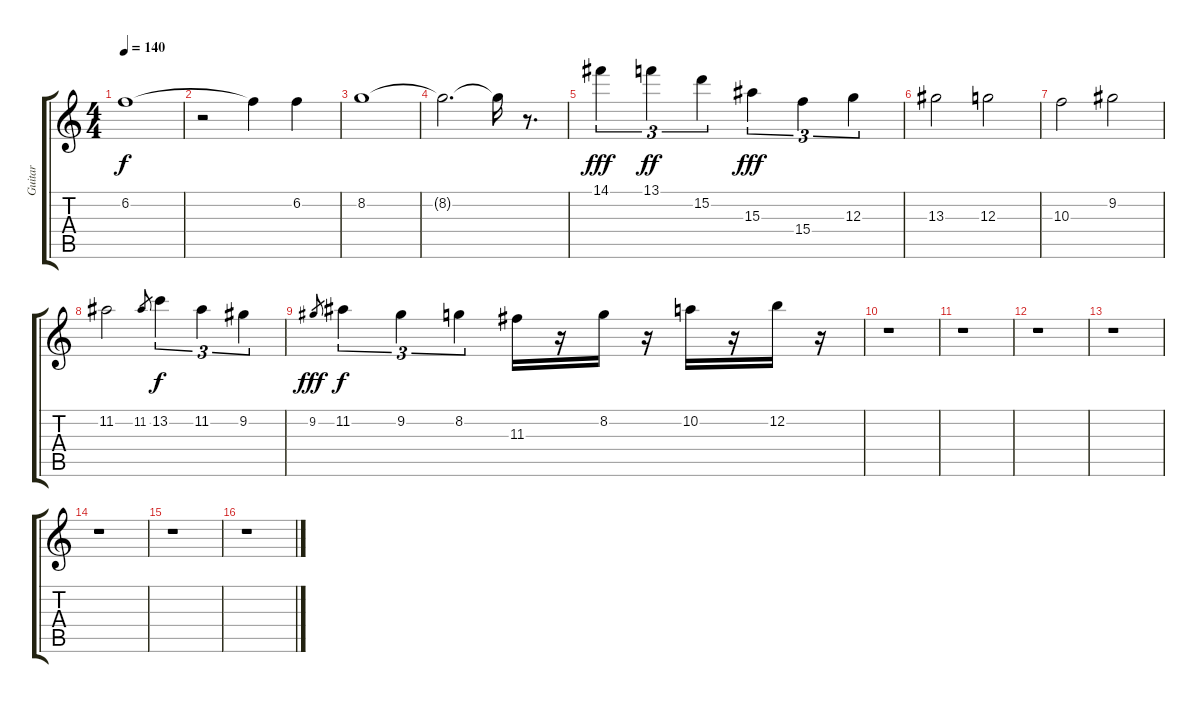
\track ("Guitar" "Guitar") {instrument overdrivenguitar}
\staff {score tabs}
\tuning (E4 B3 G3 D3 A2 E2) {hide}
\ts (4 4)
\tempo 140
\clef g2
\ks c
6.2.1{dy f} |
r.2 6.2{t}.4 6.2.4 |
8.2.1 |
8.2{t}.2{d} 8.2{t}.16 r.8{d} |
14.1.4{tu (3 2) dy fff} 13.1.4{tu (3 2) dy ff} 15.2.4{tu (3 2)} 15.3.4{tu (3 2) dy fff} 15.4.4{tu (3 2)} 12.3.4{tu (3 2)} |
13.3.2 12.3.2 |
10.3.2 9.2.2 |
11.2.2 11.2.8{gr} 13.2.4{tu (3 2) dy f} 11.2.4{tu (3 2)} 9.2.4{tu (3 2)} |
9.2.8{gr dy fff} 11.2.4{tu (3 2) dy f} 9.2.4{tu (3 2)} 8.2.4{tu (3 2)} 11.3.16 r.16 8.2.16 r.16 10.2.16 r.16 12.2.16 r.16 |
r.1 |
r.1 |
r.1 |
r.1 |
r.1 |
r.1 |
r.1
